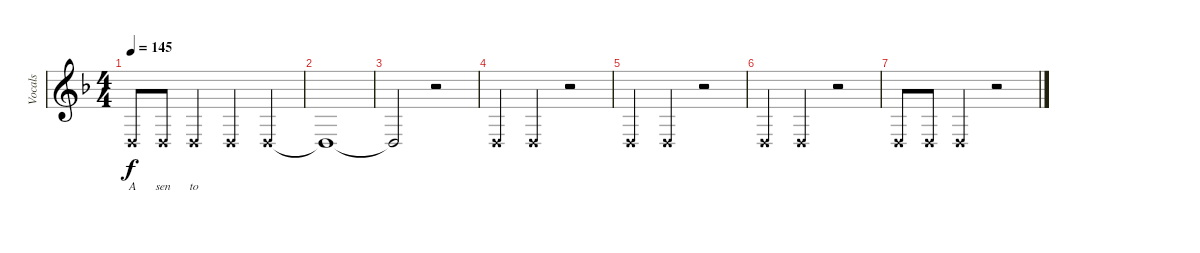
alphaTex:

\track ("Vocals" "Vocals") {instrument stringensemble1}
\staff {score}
\tuning (E4 B3 G3 D3 A2 D2) {hide}
\ts (4 4)
\tempo 145
\clef g2
\ks f
0.4{x}.8{lyrics (0 "A") lyrics (1 "") lyrics (2 "") lyrics (3 "") lyrics (4 "") dy f} 0.4{x}.8{lyrics (0 "sen") lyrics (1 "") lyrics (2 "") lyrics (3 "") lyrics (4 "")} 0.4{x}.4{lyrics (0 "to") lyrics (1 "") lyrics (2 "") lyrics (3 "") lyrics (4 "")} 0.4{x}.4 0.4{x}.4 |
0.4{t}.1 |
0.4{t}.2 r.2 |
0.4{x}.4 0.4{x}.4 r.2 |
0.4{x}.4 0.4{x}.4 r.2 |
0.4{x}.4 0.4{x}.4 r.2 |
0.4{x}.8 0.4{x}.8 0.4{x}.4 r.2
